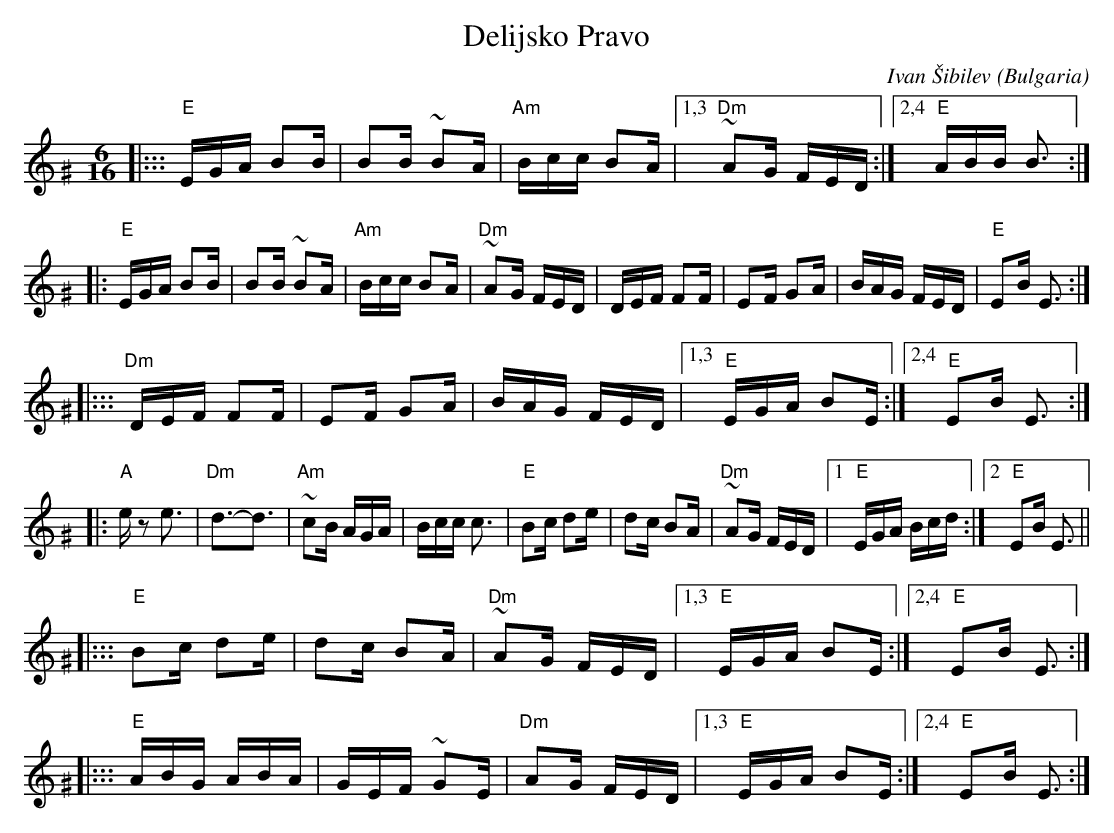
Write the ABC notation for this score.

X:1
T: Delijsko Pravo
C: Ivan \vSibilev
O: Bulgaria
M: 6/16
L: 1/16
K: Ephr^G
|::: "E"EGA B2B | B2B ~B2A | "Am"Bcc B2A |1,3 "Dm"~A2G FED :|2,4 "E"ABB B3 :|
|: "E"EGA B2B | B2B ~B2A | "Am"Bcc B2A | "Dm"~A2G FED \
|     DEF F2F | E2F  G2A |     BAG FED | "E"E2B E3 :|
|::: "Dm"DEF F2F | E2F G2A | BAG FED |1,3 "E"EGA B2E :|2,4 "E"E2B E3 :|
|: "A"ez2 e3 | "Dm"d3-d3 | "Am"~c2B AGA | Bcc c3 \
|  "E"B2c d2e | d2c B2A | "Dm"~A2G FED |1 "E"EGA Bcd :|2 "E"E2B E3 ||
|::: "E"B2c d2e | d2c B2A | "Dm"~A2G FED |1,3 "E"EGA B2E :|2,4 "E"E2B E3 :|
|::: "E"ABG ABA | GEF ~G2E | "Dm"A2G FED |1,3 "E"EGA B2E :|2,4 "E"E2B E3 :|
